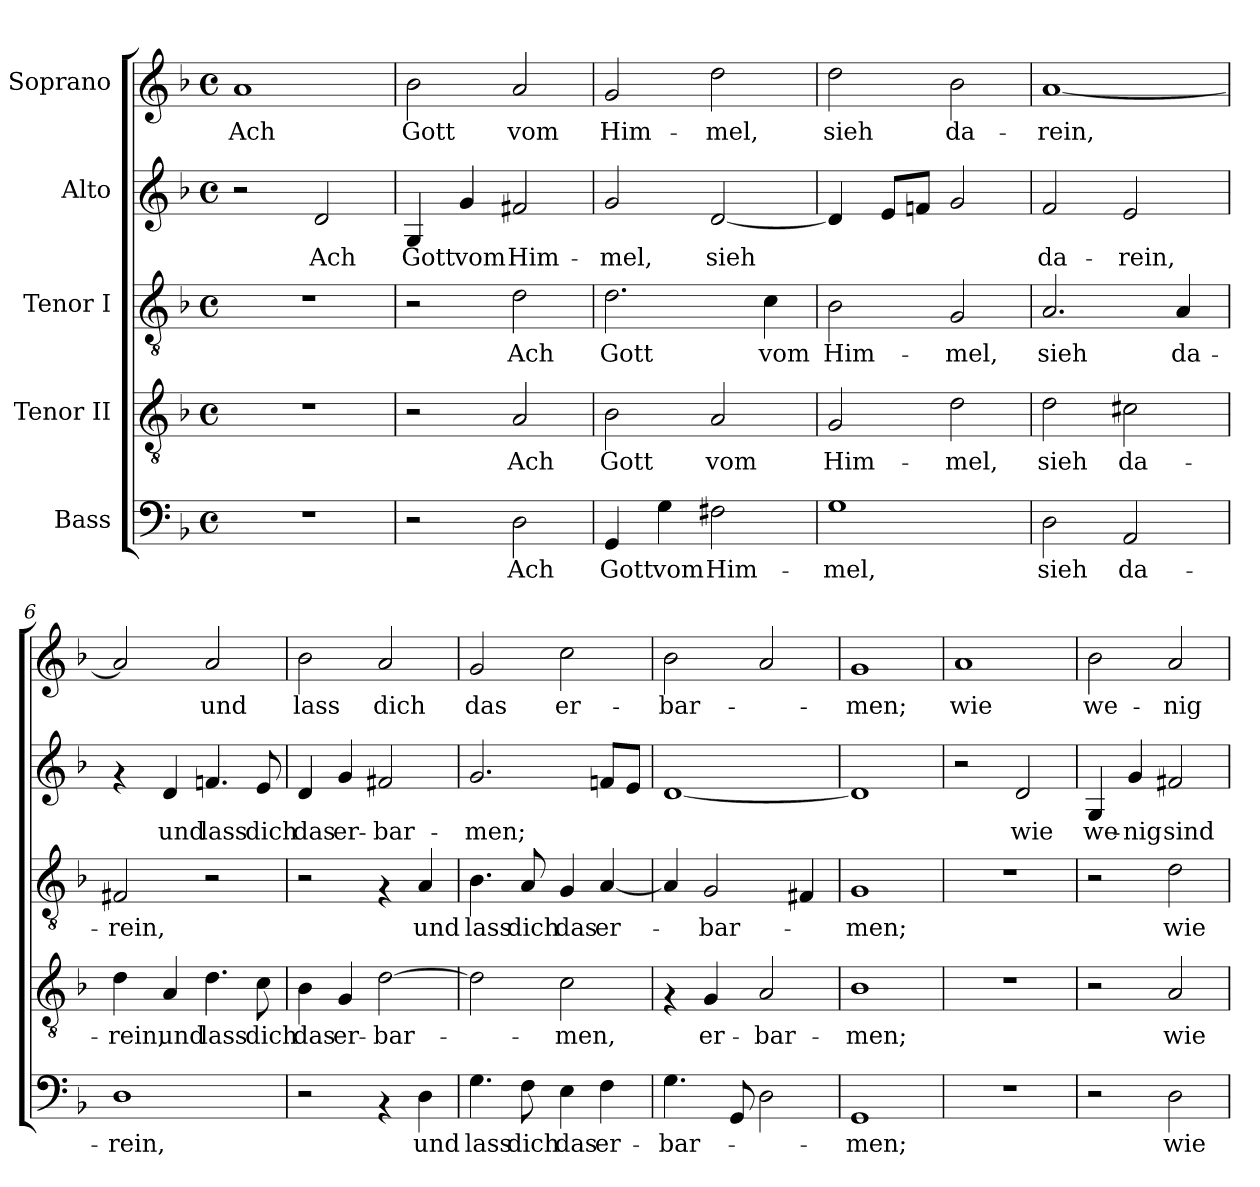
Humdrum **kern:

**kern	**text	**kern	**text	**kern	**text	**kern	**text	**kern	**text
*part5	*part5	*part4	*part4	*part3	*part3	*part2	*part2	*part1	*part1
*staff5	*staff5	*staff4	*staff4	*staff3	*staff3	*staff2	*staff2	*staff1	*staff1
*I"Bass	*	*I"Tenor II	*	*I"Tenor I	*	*I"Alto	*	*I"Soprano	*
*clefF4	*	*clefGv2	*	*clefGv2	*	*clefG2	*	*clefG2	*
*k[b-]	*	*k[b-]	*	*k[b-]	*	*k[b-]	*	*k[b-]	*
*F:	*	*F:	*	*F:	*	*F:	*	*F:	*
*M4/4	*	*M4/4	*	*M4/4	*	*M4/4	*	*M4/4	*
*met(c)	*	*met(c)	*	*met(c)	*	*met(c)	*	*met(c)	*
=1	=1	=1	=1	=1	=1	=1	=1	=1	=1
!	!	!	!	!	!	!	!	!	!LO:LY:b
1r	.	1r	.	1r	.	2r	.	1a	Ach
!	!	!	!	!	!	!	!LO:LY:b	!	!
.	.	.	.	.	.	2d/	Ach	.	.
=2	=2	=2	=2	=2	=2	=2	=2	=2	=2
!	!	!	!	!	!	!	!LO:LY:b	!	!LO:LY:b
2r	.	2r	.	2r	.	4G/	Gott	2b-\	Gott
!	!	!	!	!	!	!	!LO:LY:b	!	!
.	.	.	.	.	.	4g/	vom	.	.
!	!LO:LY:b	!	!LO:LY:b	!	!LO:LY:b	!	!LO:LY:b	!	!LO:LY:b
2D\	Ach	2A/	Ach	2d\	Ach	2f#X/	Him-	2a/	vom
=3	=3	=3	=3	=3	=3	=3	=3	=3	=3
!	!LO:LY:b	!	!LO:LY:b	!	!LO:LY:b	!	!LO:LY:b	!	!LO:LY:b
4GG/	Gott	2B-\	Gott	2.d\	Gott	2g/	-mel,	2g/	Him-
!	!LO:LY:b	!	!	!	!	!	!	!	!
4G\	vom	.	.	.	.	.	.	.	.
!	!LO:LY:b	!	!LO:LY:b	!	!	!	!LO:LY:b	!	!LO:LY:b
2F#X\	Him-	2A/	vom	.	.	[<2d/	sieh	2dd\	-mel,
!	!	!	!	!	!LO:LY:b	!	!	!	!
.	.	.	.	4c\	vom	.	.	.	.
=4	=4	=4	=4	=4	=4	=4	=4	=4	=4
!	!LO:LY:b	!	!LO:LY:b	!	!LO:LY:b	!	!	!	!LO:LY:b
1G	-mel,	2G/	Him-	2B-\	Him-	4d/]	.	2dd\	sieh
.	.	.	.	.	.	8e/L	.	.	.
.	.	.	.	.	.	8fni/J	.	.	.
!	!	!	!LO:LY:b	!	!LO:LY:b	!	!	!	!LO:LY:b
.	.	2d\	-mel,	2G/	-mel,	2g/	.	2b-\	da-
=5	=5	=5	=5	=5	=5	=5	=5	=5	=5
!	!LO:LY:b	!	!LO:LY:b	!	!LO:LY:b	!	!LO:LY:b	!	!LO:LY:b
2D\	sieh	2d\	sieh	2.A/	sieh	2f/	da-	[<1a	-rein,
!	!LO:LY:b	!	!LO:LY:b	!	!	!	!LO:LY:b	!	!
2AA/	da-	2c#X\	da-	.	.	2e/	-rein,	.	.
!	!	!	!	!	!LO:LY:b	!	!	!	!
.	.	.	.	4A/	da-	.	.	.	.
=6	=6	=6	=6	=6	=6	=6	=6	=6	=6
!	!LO:LY:b	!	!LO:LY:b	!	!LO:LY:b	!	!	!	!
1D	-rein,	4d\	-rein,	2F#X/	-rein,	4rf	.	2a/]	.
!	!	!	!LO:LY:b	!	!	!	!LO:LY:b	!	!
.	.	4A/	und	.	.	4d/	und	.	.
!	!	!	!LO:LY:b	!	!	!	!LO:LY:b	!	!LO:LY:b
.	.	4.d\	lass	2r	.	4.fni/	lass	2a/	und
!	!	!	!LO:LY:b	!	!	!	!LO:LY:b	!	!
.	.	8c\	dich	.	.	8e/	dich	.	.
!!LO:LB:g=z
=7	=7	=7	=7	=7	=7	=7	=7	=7	=7
!	!	!	!LO:LY:b	!	!	!	!LO:LY:b	!	!LO:LY:b
2r	.	4B-\	das	2r	.	4d/	das	2b-\	lass
!	!	!	!LO:LY:b	!	!	!	!LO:LY:b	!	!
.	.	4G/	er-	.	.	4g/	er-	.	.
!	!	!	!LO:LY:b	!	!	!	!LO:LY:b	!	!LO:LY:b
4rAA	.	[>2d\	-bar-	4rF	.	2f#X/	-bar-	2a/	dich
!	!LO:LY:b	!	!	!	!LO:LY:b	!	!	!	!
4D\	und	.	.	4A/	und	.	.	.	.
=8	=8	=8	=8	=8	=8	=8	=8	=8	=8
!	!LO:LY:b	!	!	!	!LO:LY:b	!	!LO:LY:b	!	!LO:LY:b
4.G\	lass	2d\]	.	4.B-\	lass	2.g/	-men;	2g/	das
!	!LO:LY:b	!	!	!	!LO:LY:b	!	!	!	!
8F\	dich	.	.	8A/	dich	.	.	.	.
!	!LO:LY:b	!	!LO:LY:b	!	!LO:LY:b	!	!	!	!LO:LY:b
4E\	das	2c\	-men,	4G/	das	.	.	2cc\	er-
!	!LO:LY:b	!	!	!	!LO:LY:b	!	!	!	!
4F\	er-	.	.	[<4A/	er-	8fni/L	.	.	.
.	.	.	.	.	.	8e/J	.	.	.
=9	=9	=9	=9	=9	=9	=9	=9	=9	=9
!	!LO:LY:b	!	!	!	!	!	!	!	!LO:LY:b
4.G\	-bar-	4rF	.	4A/]	.	[<1d	.	2b-\	-bar-
!	!	!	!LO:LY:b	!	!LO:LY:b	!	!	!	!
.	.	4G/	er-	2G/	-bar-	.	.	.	.
8GG/	.	.	.	.	.	.	.	.	.
!	!	!	!LO:LY:b	!	!	!	!	!	!
2D\	.	2A/	-bar-	.	.	.	.	2a/	.
.	.	.	.	4F#X/	.	.	.	.	.
=10	=10	=10	=10	=10	=10	=10	=10	=10	=10
!	!LO:LY:b	!	!LO:LY:b	!	!LO:LY:b	!	!	!	!LO:LY:b
1GG	-men;	1B-	-men;	1G	-men;	1d]	.	1g	-men;
=11	=11	=11	=11	=11	=11	=11	=11	=11	=11
!	!	!	!	!	!	!	!	!	!LO:LY:b
1r	.	1r	.	1r	.	2r	.	1a	wie
!	!	!	!	!	!	!	!LO:LY:b	!	!
.	.	.	.	.	.	2d/	wie	.	.
=12	=12	=12	=12	=12	=12	=12	=12	=12	=12
!	!	!	!	!	!	!	!LO:LY:b	!	!LO:LY:b
2r	.	2r	.	2r	.	4G/	we-	2b-\	we-
!	!	!	!	!	!	!	!LO:LY:b	!	!
.	.	.	.	.	.	4g/	-nig	.	.
!	!LO:LY:b	!	!LO:LY:b	!	!LO:LY:b	!	!LO:LY:b	!	!LO:LY:b
2D\	wie	2A/	wie	2d\	wie	2f#X/	sind	2a/	-nig
=	=	=	=	=	=	=	=	=	=
*-	*-	*-	*-	*-	*-	*-	*-	*-	*-
